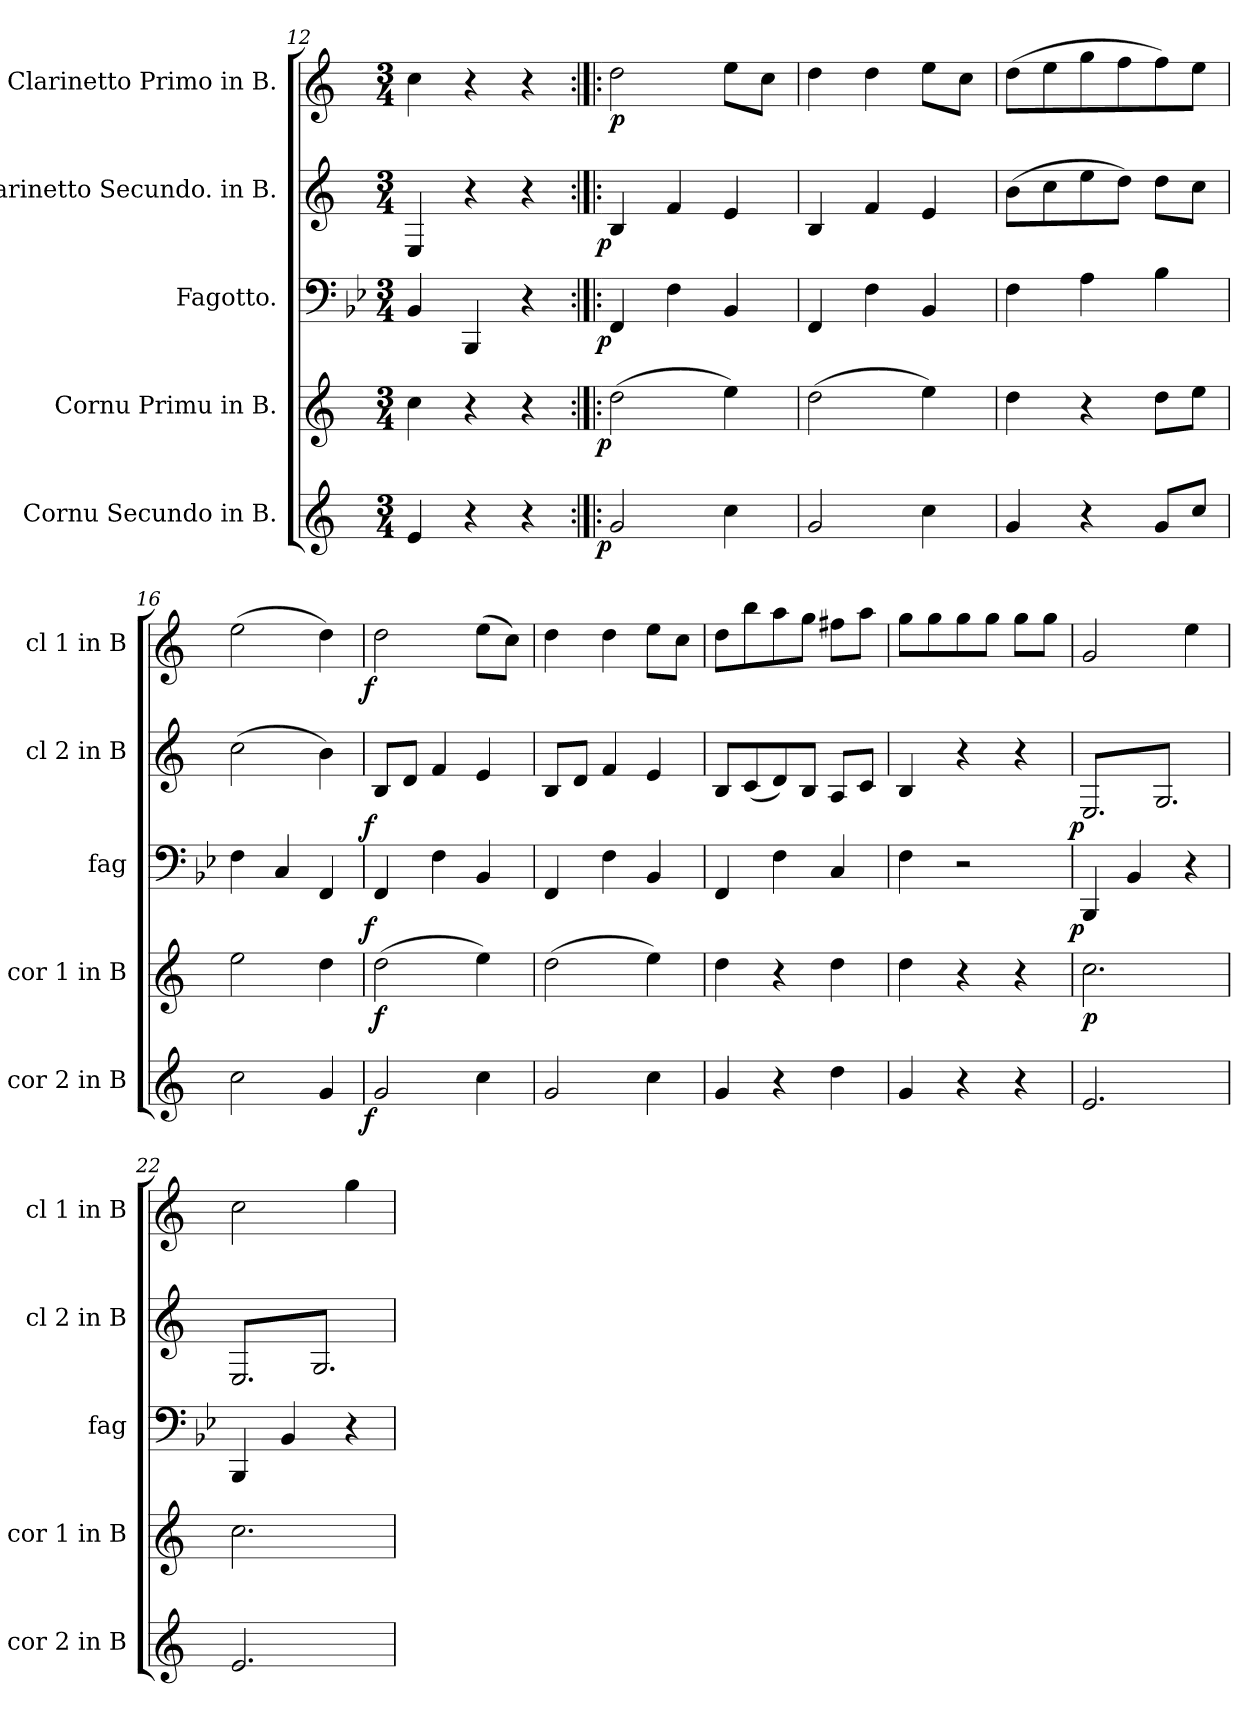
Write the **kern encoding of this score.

**kern	**dynam	**kern	**dynam	**kern	**dynam	**kern	**dynam	**kern	**dynam
*part5	*part5	*part4	*part4	*part3	*part3	*part2	*part2	*part1	*part1
*staff5	*staff5	*staff4	*staff4	*staff3	*staff3	*staff2	*staff2	*staff1	*staff1
*I"Cornu Secundo in B.	*	*I"Cornu Primu in B.	*	*I"Fagotto.	*	*I"Clarinetto Secundo. in B.	*	*I"Clarinetto Primo in B.	*
*I'cor 2 in B	*	*I'cor 1 in B	*	*I'fag	*	*I'cl 2 in B	*	*I'cl 1 in B	*
*clefG2	*	*clefG2	*	*clefF4	*	*clefG2	*	*clefG2	*
*ITrd1c2	*	*ITrd1c2	*	*	*	*ITrd1c2	*	*ITrd1c2	*
*k[b-e-]	*	*k[b-e-]	*	*k[b-e-]	*	*k[b-e-]	*	*k[b-e-]	*
*M3/4	*	*M3/4	*	*M3/4	*	*M3/4	*	*M3/4	*
=12	=12	=12	=12	=12	=12	=12	=12	=12	=12
4d/	.	4b-\	.	4BB-/	.	4D/	.	4b-\	.
4r	.	4r	.	4BBB-/	.	4r	.	4r	.
4r	.	4r	.	4r	.	4r	.	4r	.
=13:|!|:	=13:|!|:	=13:|!|:	=13:|!|:	=13:|!|:	=13:|!|:	=13:|!|:	=13:|!|:	=13:|!|:	=13:|!|:
!	!LO:DY:rj	!	!LO:DY:rj	!	!LO:DY:rj	!	!LO:DY:rj	!	!
2f/	p	(2cc\	p	4FF/	p	4A/	p	2cc\	p
.	.	.	.	4F\	.	4e-/	.	.	.
4b-\	.	4dd\)	.	4BB-/	.	4d/	.	8dd\L	.
.	.	.	.	.	.	.	.	8b-\J	.
=14	=14	=14	=14	=14	=14	=14	=14	=14	=14
2f/	.	(2cc\	.	4FF/	.	4A/	.	4cc\	.
.	.	.	.	4F\	.	4e-/	.	4cc\	.
4b-\	.	4dd\)	.	4BB-/	.	4d/	.	8dd\L	.
.	.	.	.	.	.	.	.	8b-\J	.
=15	=15	=15	=15	=15	=15	=15	=15	=15	=15
4f/	.	4cc\	.	4F\	.	(8a\L	.	(8cc\L	.
.	.	.	.	.	.	8b-\	.	8dd\	.
4r	.	4r	.	4A\	.	8dd\	.	8ff\	.
.	.	.	.	.	.	8cc\J)	.	8ee-\	.
8f/L	.	8cc\L	.	4B-\	.	8cc\L	.	8ee-\)	.
8b-/J	.	8dd\J	.	.	.	8b-\J	.	8dd\J	.
=16	=16	=16	=16	=16	=16	=16	=16	=16	=16
2b-\	.	2dd\	.	4F\	.	(2b-\	.	(2dd\	.
.	.	.	.	4C/	.	.	.	.	.
4f/	.	4cc\	.	4FF/	.	4a\)	.	4cc\)	.
=17	=17	=17	=17	=17	=17	=17	=17	=17	=17
!	!LO:DY:rj	!	!	!	!LO:DY:rj	!	!LO:DY:rj	!	!LO:DY:rj
2f/	f	(2cc\	f	4FF/	f~	8A/L	f	2cc\	f~
.	.	.	.	.	.	8c/J	.	.	.
.	.	.	.	4F\	.	4e-/	.	.	.
4b-\	.	4dd\)	.	4BB-/	.	4d/	.	(8dd\L	.
.	.	.	.	.	.	.	.	8b-\J)	.
=18	=18	=18	=18	=18	=18	=18	=18	=18	=18
2f/	.	(2cc\	.	4FF/	.	8A/L	.	4cc\	.
.	.	.	.	.	.	8c/J	.	.	.
.	.	.	.	4F\	.	4e-/	.	4cc\	.
4b-\	.	4dd\)	.	4BB-/	.	4d/	.	8dd\L	.
.	.	.	.	.	.	.	.	8b-\J	.
=19	=19	=19	=19	=19	=19	=19	=19	=19	=19
4f/	.	4cc\	.	4FF/	.	8A/L	.	8cc\L	.
.	.	.	.	.	.	(8B-/	.	8aa\	.
4r	.	4r	.	4F\	.	8c/)	.	8gg\	.
.	.	.	.	.	.	8A/J	.	8ff\J	.
4cc\	.	4cc\	.	4C/	.	8G/L	.	8een\L	.
.	.	.	.	.	.	8B-/J	.	8gg\J	.
=20	=20	=20	=20	=20	=20	=20	=20	=20	=20
4f/	.	4cc\	.	4F\	.	4A/	.	8ff\L	.
.	.	.	.	.	.	.	.	8ff\	.
4r	.	4r	.	2r	.	4r	.	8ff\	.
.	.	.	.	.	.	.	.	8ff\J	.
4r	.	4r	.	.	.	4r	.	8ff\L	.
.	.	.	.	.	.	.	.	8ff\J	.
=21	=21	=21	=21	=21	=21	=21	=21	=21	=21
!	!	!	!	!	!LO:DY:rj	!	!LO:DY:rj	!	!
*	*	*	*	*	*	*tremolo	*	*	*
2.d/	.	2.b-\	p	4BBB-/	p	8D/L	p	2f/	.
.	.	.	.	.	.	8F/	.	.	.
.	.	.	.	4BB-/	.	8D/	.	.	.
.	.	.	.	.	.	8F/	.	.	.
.	.	.	.	4r	.	8D/	.	4dd\	.
.	.	.	.	.	.	8F/J	.	.	.
=22	=22	=22	=22	=22	=22	=22	=22	=22	=22
2.d/	.	2.b-\	.	4BBB-/	.	8D/L	.	2b-\	.
.	.	.	.	.	.	8F/	.	.	.
.	.	.	.	4BB-/	.	8D/	.	.	.
.	.	.	.	.	.	8F/	.	.	.
.	.	.	.	4r	.	8D/	.	4ff\	.
.	.	.	.	.	.	8F/J	.	.	.
*	*	*	*	*	*	*Xtremolo	*	*	*
.	.	.	.	.	.	.	.	.	.
.	.	.	.	.	.	.	.	.	.
.	.	.	.	.	.	.	.	.	.
=	=	=	=	=	=	=	=	=	=
*-	*-	*-	*-	*-	*-	*-	*-	*-	*-
